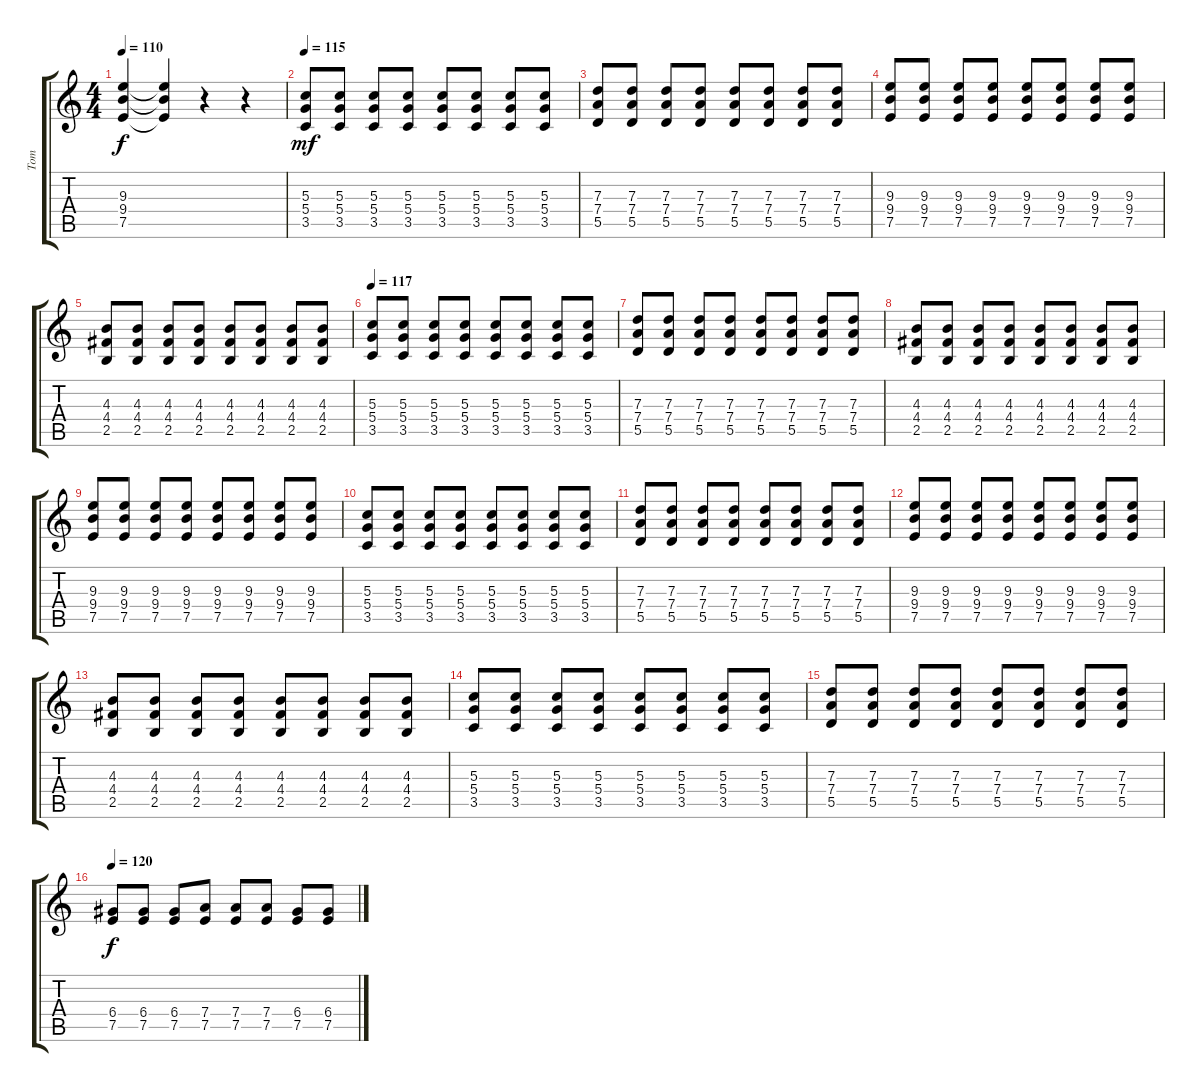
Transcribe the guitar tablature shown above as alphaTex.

\track ("Tom" "Tom") {instrument electricguitarmuted}
\staff {score tabs}
\tuning (E4 B3 G3 D3 A2 E2) {hide}
\ts (4 4)
\tempo 110
\clef g2
\ks c
(9.3{t} 9.4{t} 7.5{t}).4{dy f} (9.3{t} 9.4{t} 7.5{t}).4 r.4 r.4 |
\tempo 115
(5.3 5.4 3.5).8{dy mf instrument distortionguitar} (5.3 5.4 3.5).8 (5.3 5.4 3.5).8 (5.3 5.4 3.5).8 (5.3 5.4 3.5).8 (5.3 5.4 3.5).8 (5.3 5.4 3.5).8 (5.3 5.4 3.5).8 |
(7.3 7.4 5.5).8 (7.3 7.4 5.5).8 (7.3 7.4 5.5).8 (7.3 7.4 5.5).8 (7.3 7.4 5.5).8 (7.3 7.4 5.5).8 (7.3 7.4 5.5).8 (7.3 7.4 5.5).8 |
(9.3 9.4 7.5).8 (9.3 9.4 7.5).8 (9.3 9.4 7.5).8 (9.3 9.4 7.5).8 (9.3 9.4 7.5).8 (9.3 9.4 7.5).8 (9.3 9.4 7.5).8 (9.3 9.4 7.5).8 |
(4.3 4.4 2.5).8 (4.3 4.4 2.5).8 (4.3 4.4 2.5).8 (4.3 4.4 2.5).8 (4.3 4.4 2.5).8 (4.3 4.4 2.5).8 (4.3 4.4 2.5).8 (4.3 4.4 2.5).8 |
\tempo 117
(5.3 5.4 3.5).8 (5.3 5.4 3.5).8 (5.3 5.4 3.5).8 (5.3 5.4 3.5).8 (5.3 5.4 3.5).8 (5.3 5.4 3.5).8 (5.3 5.4 3.5).8 (5.3 5.4 3.5).8 |
(7.3 7.4 5.5).8 (7.3 7.4 5.5).8 (7.3 7.4 5.5).8 (7.3 7.4 5.5).8 (7.3 7.4 5.5).8 (7.3 7.4 5.5).8 (7.3 7.4 5.5).8 (7.3 7.4 5.5).8 |
(4.3 4.4 2.5).8 (4.3 4.4 2.5).8 (4.3 4.4 2.5).8 (4.3 4.4 2.5).8 (4.3 4.4 2.5).8 (4.3 4.4 2.5).8 (4.3 4.4 2.5).8 (4.3 4.4 2.5).8 |
(9.3 9.4 7.5).8 (9.3 9.4 7.5).8 (9.3 9.4 7.5).8 (9.3 9.4 7.5).8 (9.3 9.4 7.5).8 (9.3 9.4 7.5).8 (9.3 9.4 7.5).8 (9.3 9.4 7.5).8 |
(5.3 5.4 3.5).8 (5.3 5.4 3.5).8 (5.3 5.4 3.5).8 (5.3 5.4 3.5).8 (5.3 5.4 3.5).8 (5.3 5.4 3.5).8 (5.3 5.4 3.5).8 (5.3 5.4 3.5).8 |
(7.3 7.4 5.5).8 (7.3 7.4 5.5).8 (7.3 7.4 5.5).8 (7.3 7.4 5.5).8 (7.3 7.4 5.5).8 (7.3 7.4 5.5).8 (7.3 7.4 5.5).8 (7.3 7.4 5.5).8 |
(9.3 9.4 7.5).8 (9.3 9.4 7.5).8 (9.3 9.4 7.5).8 (9.3 9.4 7.5).8 (9.3 9.4 7.5).8 (9.3 9.4 7.5).8 (9.3 9.4 7.5).8 (9.3 9.4 7.5).8 |
(4.3 4.4 2.5).8 (4.3 4.4 2.5).8 (4.3 4.4 2.5).8 (4.3 4.4 2.5).8 (4.3 4.4 2.5).8 (4.3 4.4 2.5).8 (4.3 4.4 2.5).8 (4.3 4.4 2.5).8 |
(5.3 5.4 3.5).8 (5.3 5.4 3.5).8 (5.3 5.4 3.5).8 (5.3 5.4 3.5).8 (5.3 5.4 3.5).8 (5.3 5.4 3.5).8 (5.3 5.4 3.5).8 (5.3 5.4 3.5).8 |
(7.3 7.4 5.5).8 (7.3 7.4 5.5).8 (7.3 7.4 5.5).8 (7.3 7.4 5.5).8 (7.3 7.4 5.5).8 (7.3 7.4 5.5).8 (7.3 7.4 5.5).8 (7.3 7.4 5.5).8 |
\tempo 120
(6.4 7.5).8{dy f} (6.4 7.5).8 (6.4 7.5).8 (7.4 7.5).8 (7.4 7.5).8 (7.4 7.5).8 (6.4 7.5).8 (6.4{ss} 7.5{ss}).8
